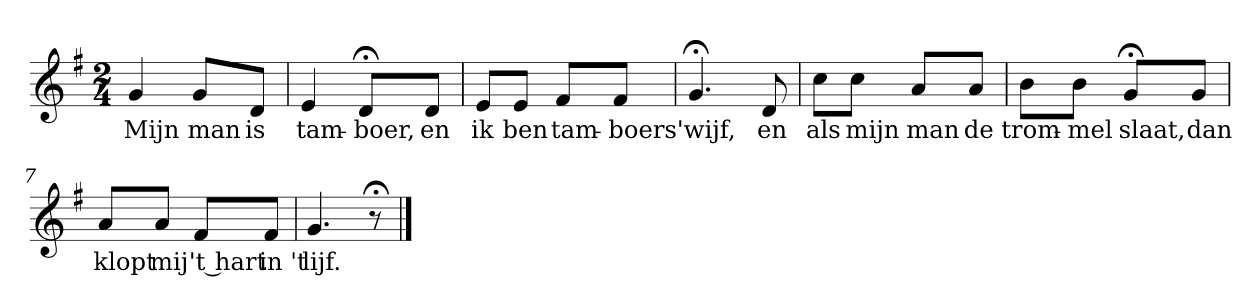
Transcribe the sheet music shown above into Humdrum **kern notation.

**kern	**text
*part1	*part1
*staff1	*staff1
*k[f#]	*
*G:	*
*M2/4	*
*MM120	*
=1	=1
4g	Mijn
8gL	man
8dJ	is
=2	=2
4e	tam-
8d;<L	-boer,
8dJ	en
=3	=3
8eL	ik
8eJ	ben
8f#L	tam-
8f#J	-boers'
=4	=4
4.g;<	wijf,
8d	en
=5	=5
8ccL	als
8ccJ	mijn
8aL	man
8aJ	de
=6	=6
8bL	trom-
8bJ	-mel
8g;<L	slaat,
8gJ	dan
=7	=7
8aL	klopt
8aJ	mij
8f#L	't hart
8f#J	in 't
=8	=8
4.g	lijf.
8r;<	.
==	==
*-	*-
